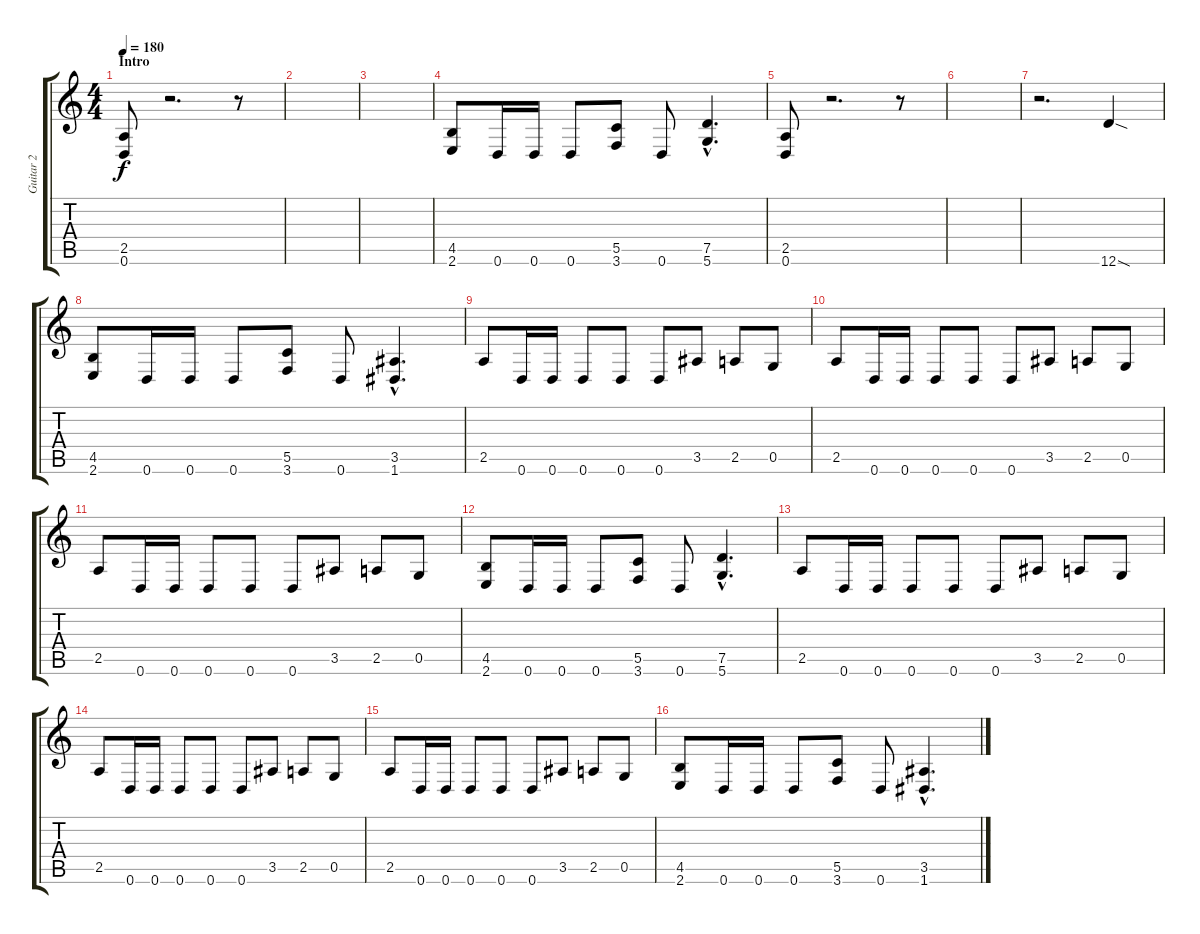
\track ("Guitar 2" "Guitar 2") {instrument overdrivenguitar}
\staff {score tabs}
\tuning (D4 A3 F3 C3 G2 D2) {hide}
\ts (4 4)
\section ("" "Intro")
\tempo 180
\clef g2
\ks c
(2.5 0.6).8{dy f instrument overdrivenguitar} r.2{d} r.8 |
|
|
(4.5 2.6).8 0.6.16 0.6.16 0.6.8 (5.5 3.6).8 0.6.8 (7.5{hac} 5.6{hac}).4{d} |
(2.5 0.6).8 r.2{d} r.8 |
|
r.2{d} 12.6{sod}.4 |
(4.5 2.6).8 0.6.16 0.6.16 0.6.8 (5.5 3.6).8 0.6.8 (3.5{hac} 1.6{hac}).4{d} |
2.5.8 0.6.16 0.6.16 0.6.8 0.6.8 0.6.8 3.5.8 2.5.8 0.5.8 |
2.5.8 0.6.16 0.6.16 0.6.8 0.6.8 0.6.8 3.5.8 2.5.8 0.5.8 |
2.5.8 0.6.16 0.6.16 0.6.8 0.6.8 0.6.8 3.5.8 2.5.8 0.5.8 |
(4.5 2.6).8 0.6.16 0.6.16 0.6.8 (5.5 3.6).8 0.6.8 (7.5{hac} 5.6{hac}).4{d} |
2.5.8 0.6.16 0.6.16 0.6.8 0.6.8 0.6.8 3.5.8 2.5.8 0.5.8 |
2.5.8 0.6.16 0.6.16 0.6.8 0.6.8 0.6.8 3.5.8 2.5.8 0.5.8 |
2.5.8 0.6.16 0.6.16 0.6.8 0.6.8 0.6.8 3.5.8 2.5.8 0.5.8 |
(4.5 2.6).8 0.6.16 0.6.16 0.6.8 (5.5 3.6).8 0.6.8 (3.5{hac} 1.6{hac}).4{d}
